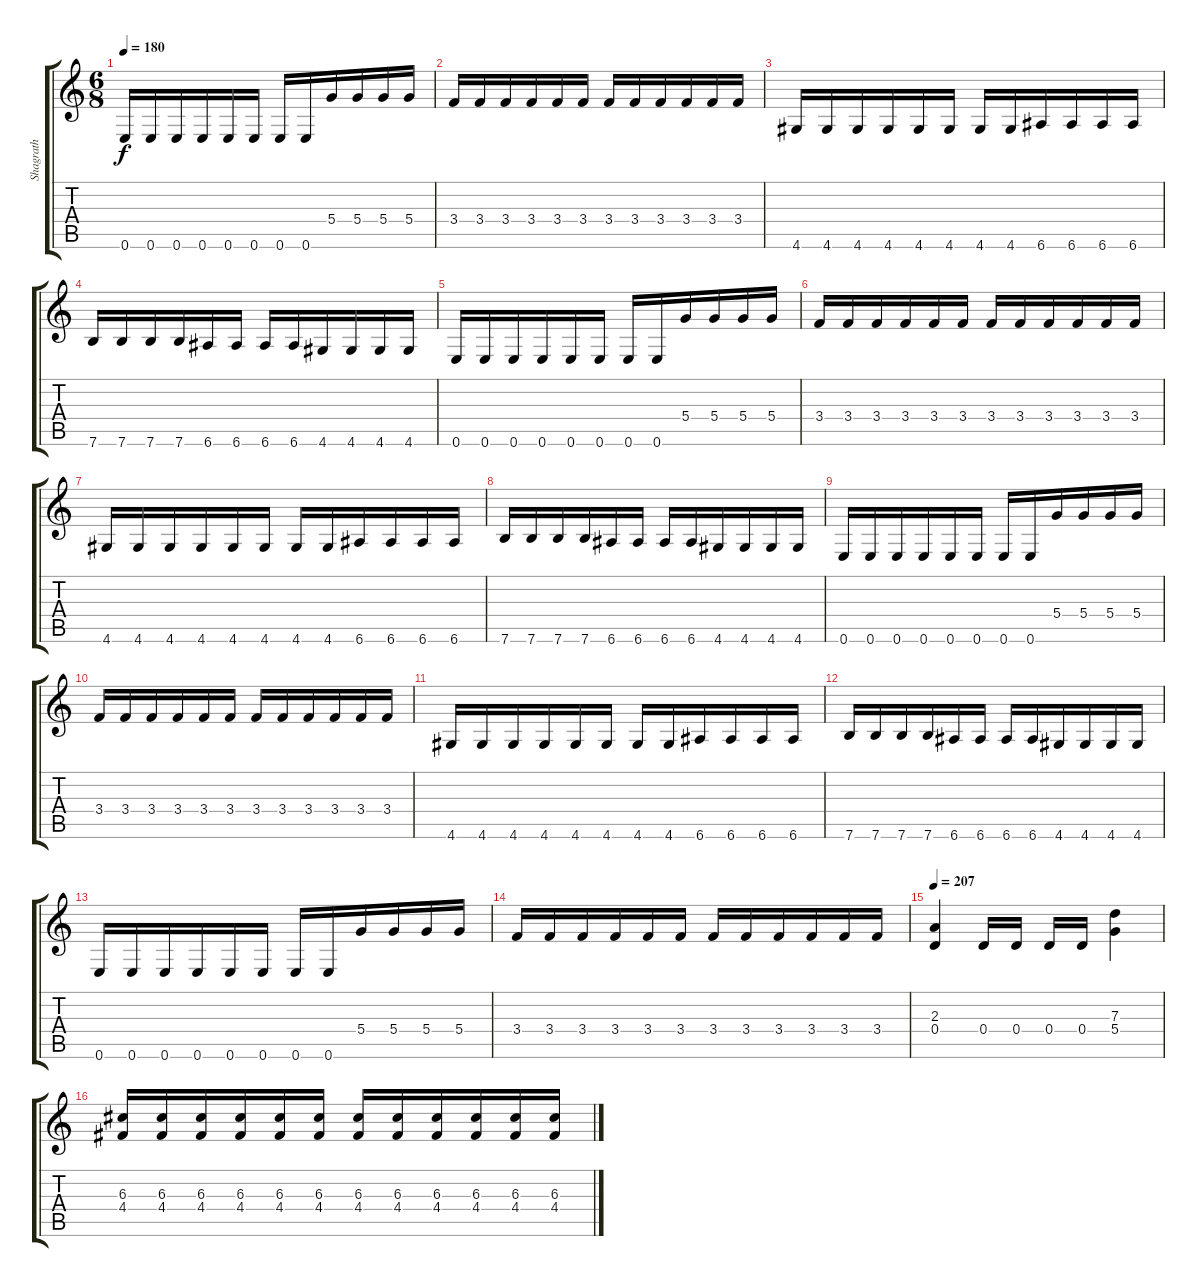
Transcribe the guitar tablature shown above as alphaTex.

\track ("Shagrath" "Shagrath") {instrument distortionguitar}
\staff {score tabs}
\tuning (E4 B3 G3 D3 A2 E2) {hide}
\ts (6 8)
\tempo 180
\clef g2
\ks c
0.6.16{dy f} 0.6.16 0.6.16 0.6.16 0.6.16 0.6.16 0.6.16 0.6.16 5.4.16 5.4.16 5.4.16 5.4.16 |
3.4.16 3.4.16 3.4.16 3.4.16 3.4.16 3.4.16 3.4.16 3.4.16 3.4.16 3.4.16 3.4.16 3.4.16 |
4.6.16 4.6.16 4.6.16 4.6.16 4.6.16 4.6.16 4.6.16 4.6.16 6.6.16 6.6.16 6.6.16 6.6.16 |
7.6.16 7.6.16 7.6.16 7.6.16 6.6.16 6.6.16 6.6.16 6.6.16 4.6.16 4.6.16 4.6.16 4.6.16 |
0.6.16 0.6.16 0.6.16 0.6.16 0.6.16 0.6.16 0.6.16 0.6.16 5.4.16 5.4.16 5.4.16 5.4.16 |
3.4.16 3.4.16 3.4.16 3.4.16 3.4.16 3.4.16 3.4.16 3.4.16 3.4.16 3.4.16 3.4.16 3.4.16 |
4.6.16 4.6.16 4.6.16 4.6.16 4.6.16 4.6.16 4.6.16 4.6.16 6.6.16 6.6.16 6.6.16 6.6.16 |
7.6.16 7.6.16 7.6.16 7.6.16 6.6.16 6.6.16 6.6.16 6.6.16 4.6.16 4.6.16 4.6.16 4.6.16 |
0.6.16 0.6.16 0.6.16 0.6.16 0.6.16 0.6.16 0.6.16 0.6.16 5.4.16 5.4.16 5.4.16 5.4.16 |
3.4.16 3.4.16 3.4.16 3.4.16 3.4.16 3.4.16 3.4.16 3.4.16 3.4.16 3.4.16 3.4.16 3.4.16 |
4.6.16 4.6.16 4.6.16 4.6.16 4.6.16 4.6.16 4.6.16 4.6.16 6.6.16 6.6.16 6.6.16 6.6.16 |
7.6.16 7.6.16 7.6.16 7.6.16 6.6.16 6.6.16 6.6.16 6.6.16 4.6.16 4.6.16 4.6.16 4.6.16 |
0.6.16 0.6.16 0.6.16 0.6.16 0.6.16 0.6.16 0.6.16 0.6.16 5.4.16 5.4.16 5.4.16 5.4.16 |
3.4.16 3.4.16 3.4.16 3.4.16 3.4.16 3.4.16 3.4.16 3.4.16 3.4.16 3.4.16 3.4.16 3.4.16 |
\tempo 207
(2.3 0.4).4 0.4.16 0.4.16 0.4.16 0.4.16 (7.3 5.4).4 |
(6.3 4.4).16 (6.3 4.4).16 (6.3 4.4).16 (6.3 4.4).16 (6.3 4.4).16 (6.3 4.4).16 (6.3 4.4).16 (6.3 4.4).16 (6.3 4.4).16 (6.3 4.4).16 (6.3 4.4).16 (6.3 4.4).16
